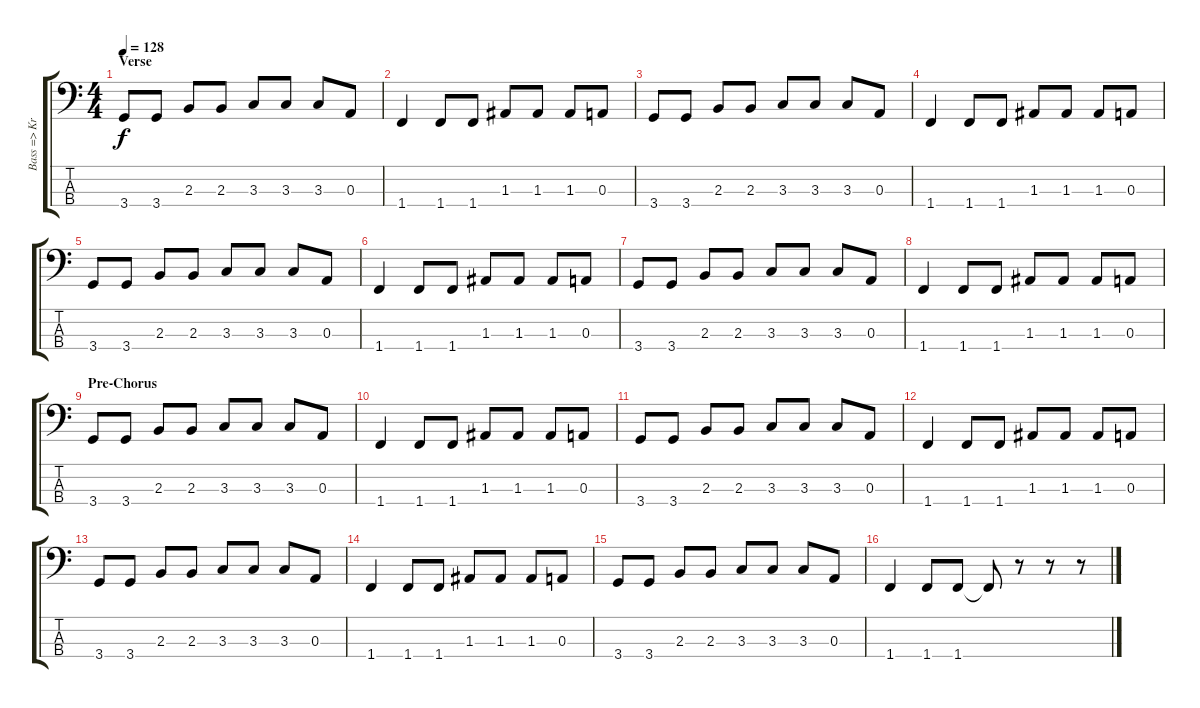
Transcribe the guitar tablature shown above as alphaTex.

\track ("Bass => Krist" "Bass => Kr") {instrument electricbasspick}
\staff {score tabs}
\tuning (G2 D2 A1 E1) {hide}
\ts (4 4)
\section ("" "Verse")
\tempo 128
\clef f4
\ks c
3.4.8{dy f} 3.4.8 2.3.8 2.3.8 3.3.8 3.3.8 3.3.8 0.3.8 |
1.4.4 1.4.8 1.4.8 1.3.8 1.3.8 1.3.8 0.3.8 |
3.4.8 3.4.8 2.3.8 2.3.8 3.3.8 3.3.8 3.3.8 0.3.8 |
1.4.4 1.4.8 1.4.8 1.3.8 1.3.8 1.3.8 0.3.8 |
3.4.8 3.4.8 2.3.8 2.3.8 3.3.8 3.3.8 3.3.8 0.3.8 |
1.4.4 1.4.8 1.4.8 1.3.8 1.3.8 1.3.8 0.3.8 |
3.4.8 3.4.8 2.3.8 2.3.8 3.3.8 3.3.8 3.3.8 0.3.8 |
1.4.4 1.4.8 1.4.8 1.3.8 1.3.8 1.3.8 0.3.8 |
\section ("" "Pre-Chorus")
3.4.8 3.4.8 2.3.8 2.3.8 3.3.8 3.3.8 3.3.8 0.3.8 |
1.4.4 1.4.8 1.4.8 1.3.8 1.3.8 1.3.8 0.3.8 |
3.4.8 3.4.8 2.3.8 2.3.8 3.3.8 3.3.8 3.3.8 0.3.8 |
1.4.4 1.4.8 1.4.8 1.3.8 1.3.8 1.3.8 0.3.8 |
3.4.8 3.4.8 2.3.8 2.3.8 3.3.8 3.3.8 3.3.8 0.3.8 |
1.4.4 1.4.8 1.4.8 1.3.8 1.3.8 1.3.8 0.3.8 |
3.4.8 3.4.8 2.3.8 2.3.8 3.3.8 3.3.8 3.3.8 0.3.8 |
1.4.4 1.4.8 1.4.8 1.4{t}.8 r.8 r.8 r.8
